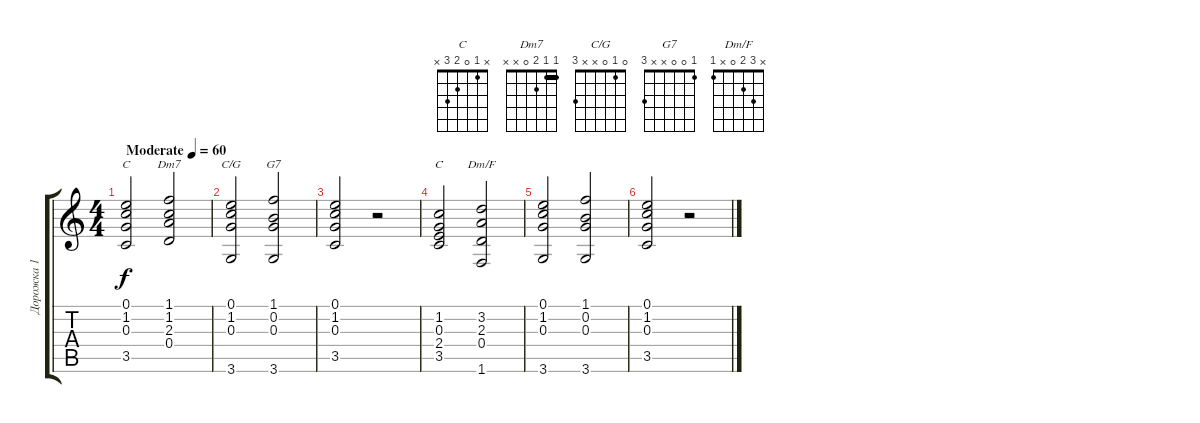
\track ("Дорожка 1" "Дорожка 1") {instrument acousticguitarnylon}
\staff {score tabs}
\tuning (E4 B3 G3 D3 A2 E2) {hide}
\chord ("C" 0 1 0 x 3 x)
\chord ("Dm7" 1 1 2 0 x x) {barre 1}
\chord ("C/G" 0 1 0 x x 3)
\chord ("G7" 1 0 0 x x 3)
\chord ("C" x 1 0 2 3 x)
\chord ("Dm/F" x 3 2 0 x 1)
\ts (4 4)
\tempo (60 "Moderate")
\clef g2
\ks c
(0.1 1.2 0.3 3.5).2{ch "C" dy f instrument acousticguitarnylon} (1.1 1.2 2.3 0.4).2{ch "Dm7"} |
(0.1 1.2 0.3 3.6).2{ch "C/G"} (1.1 0.2 0.3 3.6).2{ch "G7"} |
(0.1 1.2 0.3 3.5).2 r.2 |
(1.2 0.3 2.4 3.5).2{ch "C"} (3.2 2.3 0.4 1.6).2{ch "Dm/F"} |
(0.1 1.2 0.3 3.6).2 (1.1 0.2 0.3 3.6).2 |
(0.1 1.2 0.3 3.5).2 r.2
